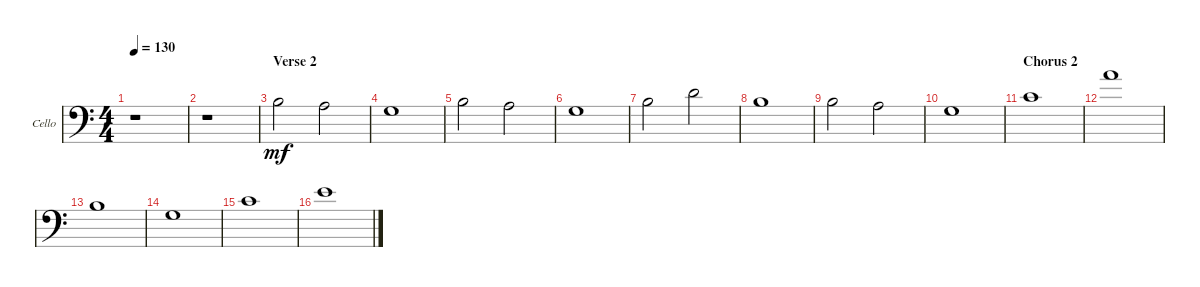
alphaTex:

\bracketExtendMode groupsimilarinstruments
\firstSystemTrackNameOrientation horizontal
\otherSystemsTrackNameOrientation horizontal
\chordDiagramsInScore
\track ("Cello" "Cello") {instrument cello}
\staff {score}
\tuning (A3 D3 G2 C2)
\ts (4 4)
\tempo 130
\clef f4
\scale
0.333333
\ks c
r.1{dy mf} |
\scale
0.333333 r.1 |
\section ("" "Verse 2")
\scale
0.333333 9.2.2 7.2.2 |
\scale
0.333333 5.2.1 |
\scale
0.333333 9.2.2 7.2.2 |
\scale
0.333333 5.2.1 |
\scale
0.333333 9.2.2 12.2.2 |
\scale
0.333333 9.2.1 |
\scale
0.333333 9.2.2 7.2.2 |
\scale
0.333333 5.2.1 |
\section ("" "Chorus 2")
10.2.1 |
19.2.1 |
9.2.1 |
5.2.1 |
10.2.1 |
14.2.1
